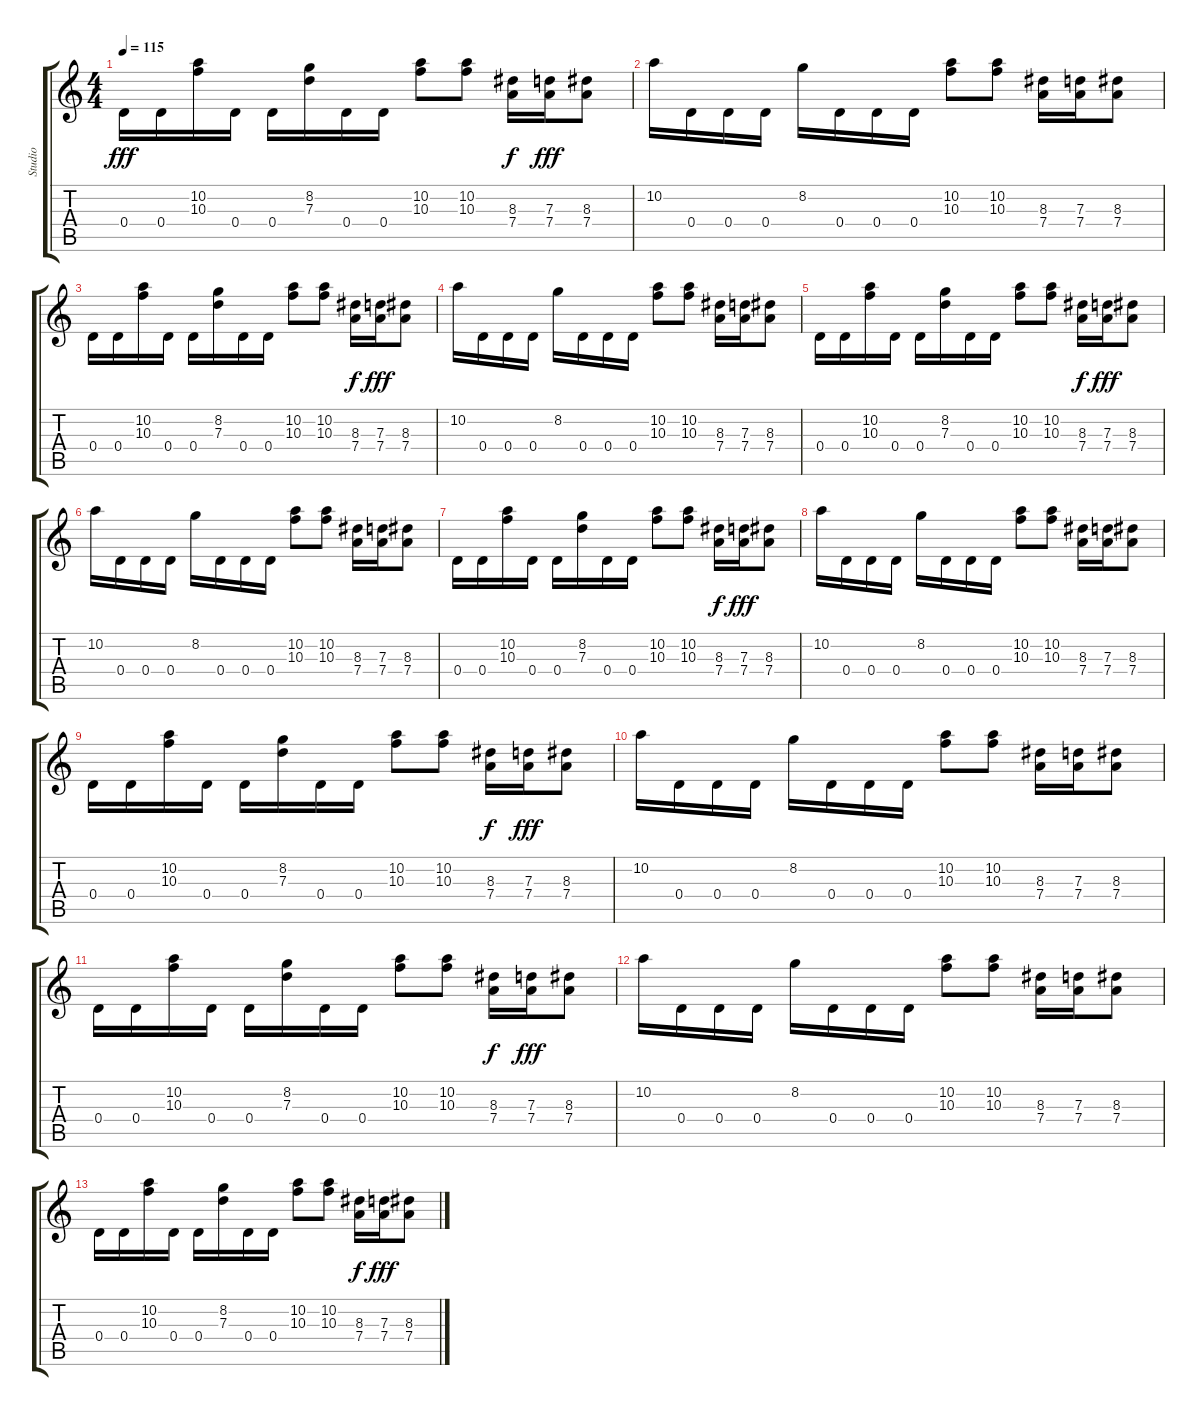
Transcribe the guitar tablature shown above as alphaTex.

\track ("Studio" "Studio") {instrument overdrivenguitar}
\staff {score tabs}
\tuning (E4 B3 G3 D3 A2 D2) {hide}
\ts (4 4)
\tempo 115
\clef g2
\ks c
0.4.16{dy fff} 0.4.16 (10.2 10.3).16 0.4.16 0.4.16 (8.2 7.3).16 0.4.16 0.4.16 (10.2 10.3).8 (10.2 10.3).8 (8.3 7.4).16{dy f} (7.3 7.4).16{dy fff} (8.3 7.4).8 |
10.2.16 0.4.16 0.4.16 0.4.16 8.2.16 0.4.16 0.4.16 0.4.16 (10.2 10.3).8 (10.2 10.3).8 (8.3 7.4).16 (7.3 7.4).16 (8.3 7.4).8 |
0.4.16 0.4.16 (10.2 10.3).16 0.4.16 0.4.16 (8.2 7.3).16 0.4.16 0.4.16 (10.2 10.3).8 (10.2 10.3).8 (8.3 7.4).16{dy f} (7.3 7.4).16{dy fff} (8.3 7.4).8 |
10.2.16 0.4.16 0.4.16 0.4.16 8.2.16 0.4.16 0.4.16 0.4.16 (10.2 10.3).8 (10.2 10.3).8 (8.3 7.4).16 (7.3 7.4).16 (8.3 7.4).8 |
0.4.16 0.4.16 (10.2 10.3).16 0.4.16 0.4.16 (8.2 7.3).16 0.4.16 0.4.16 (10.2 10.3).8 (10.2 10.3).8 (8.3 7.4).16{dy f} (7.3 7.4).16{dy fff} (8.3 7.4).8 |
10.2.16 0.4.16 0.4.16 0.4.16 8.2.16 0.4.16 0.4.16 0.4.16 (10.2 10.3).8 (10.2 10.3).8 (8.3 7.4).16 (7.3 7.4).16 (8.3 7.4).8 |
0.4.16 0.4.16 (10.2 10.3).16 0.4.16 0.4.16 (8.2 7.3).16 0.4.16 0.4.16 (10.2 10.3).8 (10.2 10.3).8 (8.3 7.4).16{dy f} (7.3 7.4).16{dy fff} (8.3 7.4).8 |
10.2.16 0.4.16 0.4.16 0.4.16 8.2.16 0.4.16 0.4.16 0.4.16 (10.2 10.3).8 (10.2 10.3).8 (8.3 7.4).16 (7.3 7.4).16 (8.3 7.4).8 |
0.4.16 0.4.16 (10.2 10.3).16 0.4.16 0.4.16 (8.2 7.3).16 0.4.16 0.4.16 (10.2 10.3).8 (10.2 10.3).8 (8.3 7.4).16{dy f} (7.3 7.4).16{dy fff} (8.3 7.4).8 |
10.2.16 0.4.16 0.4.16 0.4.16 8.2.16 0.4.16 0.4.16 0.4.16 (10.2 10.3).8 (10.2 10.3).8 (8.3 7.4).16 (7.3 7.4).16 (8.3 7.4).8 |
0.4.16 0.4.16 (10.2 10.3).16 0.4.16 0.4.16 (8.2 7.3).16 0.4.16 0.4.16 (10.2 10.3).8 (10.2 10.3).8 (8.3 7.4).16{dy f} (7.3 7.4).16{dy fff} (8.3 7.4).8 |
10.2.16 0.4.16 0.4.16 0.4.16 8.2.16 0.4.16 0.4.16 0.4.16 (10.2 10.3).8 (10.2 10.3).8 (8.3 7.4).16 (7.3 7.4).16 (8.3 7.4).8 |
0.4.16 0.4.16 (10.2 10.3).16 0.4.16 0.4.16 (8.2 7.3).16 0.4.16 0.4.16 (10.2 10.3).8 (10.2 10.3).8 (8.3 7.4).16{dy f} (7.3 7.4).16{dy fff} (8.3 7.4).8
